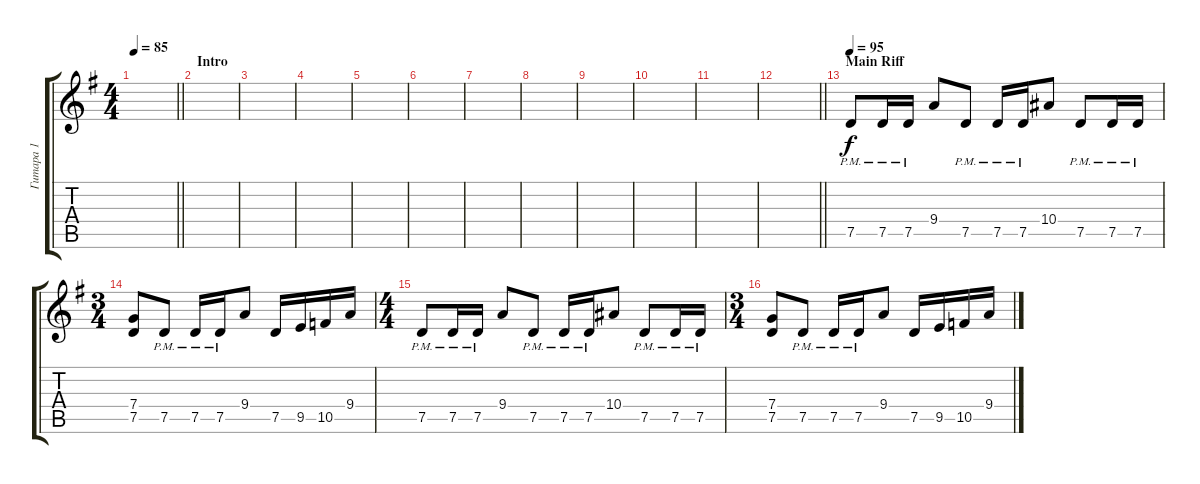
\track ("Гитара 1" "Гитара 1") {instrument distortionguitar}
\staff {score tabs}
\tuning (D4 A3 F3 C3 G2 D2) {hide}
\ts (4 4)
\tempo 85
\clef g2
\barLineRight lightlight
\ks eminor
|
\section ("" "Intro")
|
|
|
|
|
|
|
|
|
|
\barLineRight lightlight
|
\section ("" "Main Riff")
\tempo 95
7.5{pm}.8 7.5{pm}.16 7.5{pm}.16 9.4.8 7.5{pm}.8 7.5{pm}.16 7.5{pm}.16 10.4.8 7.5{pm}.8 7.5{pm}.16 7.5{pm}.16 |
\ts (3 4)
(7.4 7.5).8 7.5{pm}.8 7.5{pm}.16 7.5{pm}.16 9.4.8 7.5.16 9.5.16 10.5.16 9.4.16 |
\ts (4 4)
7.5{pm}.8 7.5{pm}.16 7.5{pm}.16 9.4.8 7.5{pm}.8 7.5{pm}.16 7.5{pm}.16 10.4.8 7.5{pm}.8 7.5{pm}.16 7.5{pm}.16 |
\ts (3 4)
(7.4 7.5).8 7.5{pm}.8 7.5{pm}.16 7.5{pm}.16 9.4.8 7.5.16 9.5.16 10.5.16 9.4.16
